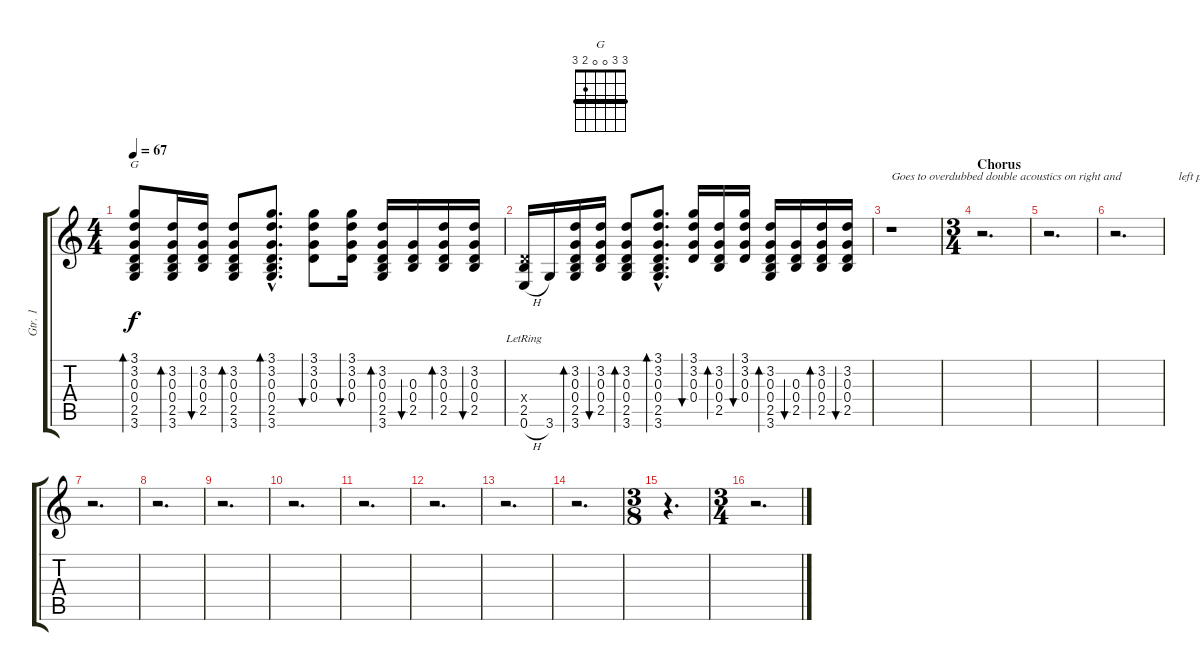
\track ("Gtr. 1" "Gtr. 1") {instrument acousticguitarsteel}
\staff {score tabs}
\tuning (E4 B3 G3 D3 A2 E2) {hide}
\chord ("G" 3 3 0 0 2 3) {barre 3}
\ts (4 4)
\tempo 67
\clef g2
\ks c
(3.1 3.2 0.3 0.4 2.5 3.6).8{bd 60 ch "G" dy f} (3.2 0.3 0.4 2.5 3.6).16{bd 30} (3.2 0.3 0.4 2.5).16{bu 30} (3.2 0.3 0.4 2.5 3.6).8{bd 30} (3.1{hac} 3.2{hac} 0.3{hac} 0.4{hac} 2.5{hac} 3.6{hac}).8{d bd 30} (3.1 3.2 0.3 0.4).8{bu 30} (3.1 3.2 0.3 0.4).16{bu 30} (3.2 0.3 0.4 2.5 3.6).16{bd 30} (0.3 0.4 2.5).16{bu 30} (3.2 0.3 0.4 2.5).16{bd 30} (3.2 0.3 0.4 2.5).16{bu 30} |
(0.4{x} 2.5{lr} 0.6{h}).16 3.6.16 (3.2 0.3 0.4 2.5 3.6).16{bd 30} (3.2 0.3 0.4 2.5).16{bu 30} (3.2 0.3 0.4 2.5 3.6).8{bd 30} (3.1{hac} 3.2{hac} 0.3{hac} 0.4{hac} 2.5{hac} 3.6{hac}).8{d bd 30} (3.1 3.2 0.3 0.4).16{bu 30} (3.2 0.3 0.4 2.5).16{bd 30} (3.1 3.2 0.3 0.4).16{bu 30} (3.2 0.3 0.4 2.5 3.6).16{bd 30} (0.3 0.4 2.5).16{bu 30} (3.2 0.3 0.4 2.5).16{bd 30} (3.2 0.3 0.4 2.5).16{bu 30} |
r.1{txt "Goes to overdubbed double acoustics on right and "} |
\ts (3 4)
\section ("" "Chorus")
r.2{d} |
r.2{d} |
r.2{d txt "                     left pan."} |
r.2{d} |
r.2{d} |
r.2{d} |
r.2{d} |
r.2{d} |
r.2{d} |
r.2{d} |
r.2{d} |
\ts (3 8)
r.4{d} |
\ts (3 4)
r.2{d}
